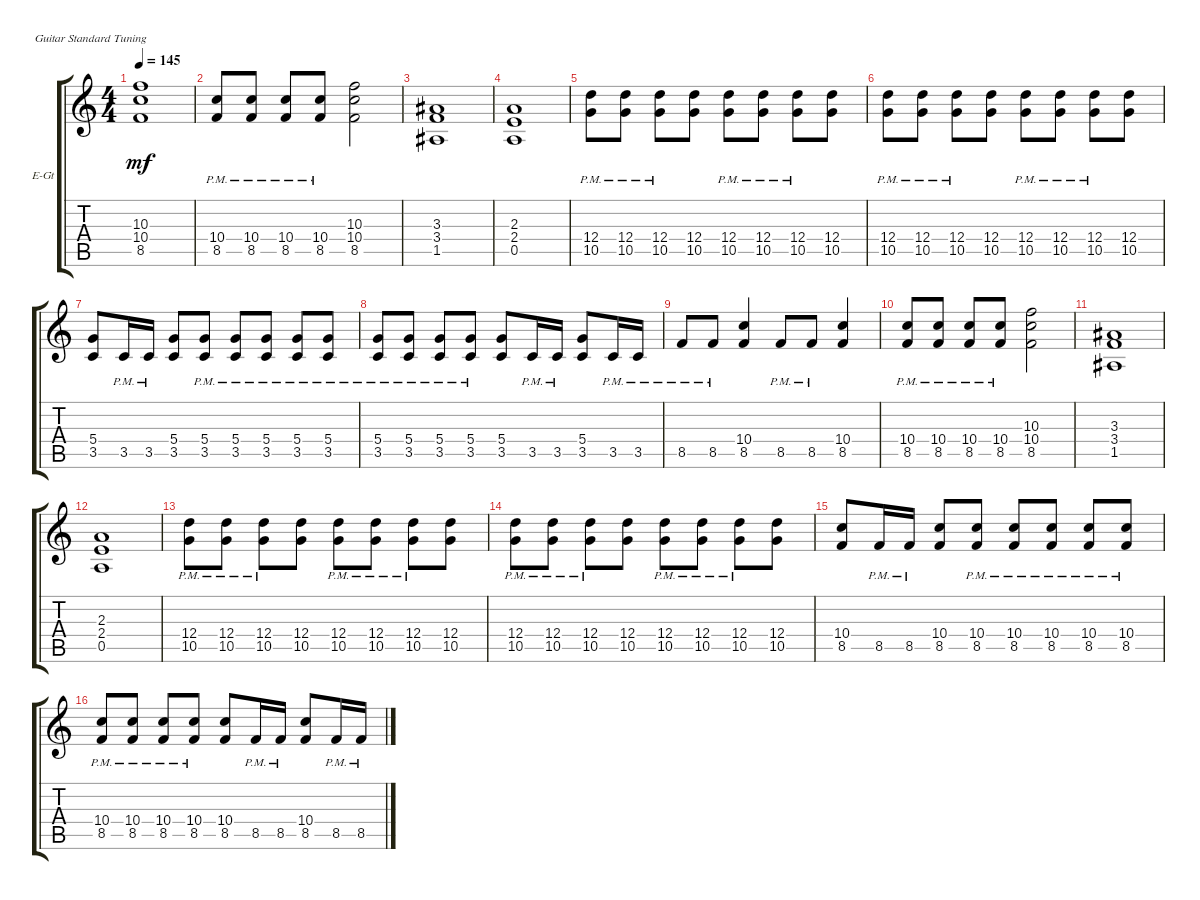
\bracketExtendMode groupsimilarinstruments
\firstSystemTrackNameOrientation horizontal
\otherSystemsTrackNameOrientation horizontal
\track ("Electric Guitar Rhytm" "E-Gt") {solo instrument overdrivenguitar}
\staff {score tabs}
\tuning (E4 B3 G3 D3 A2 E2)
\ts (4 4)
\tempo 145
\clef g2
\ks c
(8.5 10.4 10.3).1{dy mf} |
(10.4{pm} 8.5{pm}).8 (8.5{pm} 10.4{pm}).8 (8.5{pm} 10.4{pm}).8 (10.4{pm} 8.5{pm}).8 (10.3 10.4 8.5).2 |
(1.5 3.4 3.3).1 |
(2.4 0.5 2.3).1 |
(12.4{pm} 10.5{pm}).8 (10.5{pm} 12.4{pm}).8 (10.5{pm} 12.4{pm}).8 (12.4 10.5).8 (10.5{pm} 12.4{pm}).8 (10.5{pm} 12.4{pm}).8 (12.4{pm} 10.5{pm}).8 (10.5 12.4).8 |
(12.4{pm} 10.5{pm}).8 (10.5{pm} 12.4{pm}).8 (10.5{pm} 12.4{pm}).8 (12.4 10.5).8 (10.5{pm} 12.4{pm}).8 (10.5{pm} 12.4{pm}).8 (12.4{pm} 10.5{pm}).8 (10.5 12.4).8 |
(3.5 5.4).8 3.5{pm}.16 3.5{pm}.16 (3.5 5.4).8 (3.5{pm} 5.4{pm}).8 (5.4{pm} 3.5{pm}).8 (3.5{pm} 5.4{pm}).8 (3.5{pm} 5.4{pm}).8 (5.4{pm} 3.5{pm}).8 |
(5.4{pm} 3.5{pm}).8 (3.5{pm} 5.4{pm}).8 (3.5{pm} 5.4{pm}).8 (5.4{pm} 3.5{pm}).8 (3.5 5.4).8 3.5{pm}.16 3.5{pm}.16 (3.5 5.4).8 3.5{pm}.16 3.5{pm}.16 |
8.5{pm}.8 8.5{pm}.8 (10.4 8.5).4 8.5{pm}.8 8.5{pm}.8 (10.4 8.5).4 |
(10.4{pm} 8.5{pm}).8 (8.5{pm} 10.4{pm}).8 (8.5{pm} 10.4{pm}).8 (10.4{pm} 8.5{pm}).8 (10.3 10.4 8.5).2 |
(1.5 3.4 3.3).1 |
(2.4 0.5 2.3).1 |
(12.4{pm} 10.5{pm}).8 (10.5{pm} 12.4{pm}).8 (10.5{pm} 12.4{pm}).8 (12.4 10.5).8 (10.5{pm} 12.4{pm}).8 (10.5{pm} 12.4{pm}).8 (12.4{pm} 10.5{pm}).8 (10.5 12.4).8 |
(12.4{pm} 10.5{pm}).8 (10.5{pm} 12.4{pm}).8 (10.5{pm} 12.4{pm}).8 (12.4 10.5).8 (10.5{pm} 12.4{pm}).8 (10.5{pm} 12.4{pm}).8 (12.4{pm} 10.5{pm}).8 (10.5 12.4).8 |
(8.5 10.4).8 8.5{pm}.16 8.5{pm}.16 (8.5 10.4).8 (8.5{pm} 10.4{pm}).8 (10.4{pm} 8.5{pm}).8 (8.5{pm} 10.4{pm}).8 (8.5{pm} 10.4{pm}).8 (10.4{pm} 8.5{pm}).8 |
(10.4{pm} 8.5{pm}).8 (8.5{pm} 10.4{pm}).8 (8.5{pm} 10.4{pm}).8 (10.4{pm} 8.5{pm}).8 (8.5 10.4).8 8.5{pm}.16 8.5{pm}.16 (8.5 10.4).8 8.5{pm}.16 8.5{pm}.16
